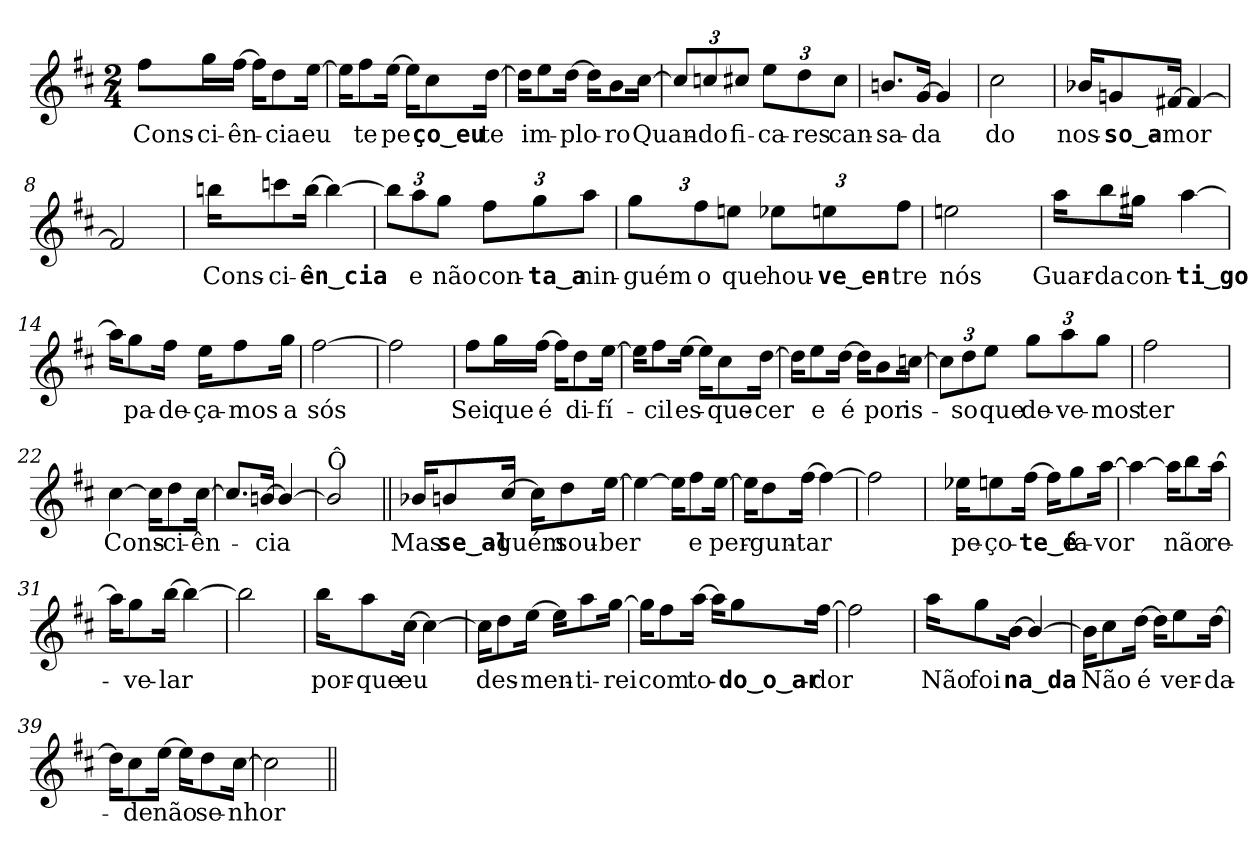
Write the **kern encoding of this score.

**kern	**text
*part1	*part1
*staff1	*staff1
*clefG2	*
*k[f#c#]	*
*D:	*
*M2/4	*
=1	=1
!LO:TX:a:t=[	!
!LO:TX:a:t=ca. 78]	!
!	!LO:LY:b
*^	*
8ff#\L	2ryy	Cons-
!	!	!LO:LY:b
16gg\L	.	-ci-
!	!	!LO:LY:b
[<16ff#\JJ	.	-ên-
16ff#\KL]	.	.
!	!	!LO:LY:b
8dd\	.	-cia
!	!	!LO:LY:b
[<16ee\Jk	.	eu
=2	=2	=2
16ee\KL]	2ryy	.
!	!	!LO:LY:b
8ff#\	.	te
!	!	!LO:LY:b
[<16ee\Jk	.	pe
16ee\KL]	.	.
!	!	!LO:LY:b
8cc#\	.	ço‿eu
!	!	!LO:LY:b
[<16dd\Jk	.	te
=3	=3	=3
16dd\KL]	2ryy	.
!	!	!LO:LY:b
8ee\	.	im-
!	!	!LO:LY:b
[<16dd\Jk	.	-plo-
16dd\KL]	.	.
!	!	!LO:LY:b
8b\	.	-ro
!	!	!LO:LY:b
[<16cc#\Jk	.	Quan-
!!LO:LB:g=z	!!
=4	=4	=4
12cc#/L]	2ryy	.
!	!	!LO:LY:b
12ccn/	.	-do
!	!	!LO:LY:b
12cc#X/J	.	fi-
!	!	!LO:LY:b
12ee\L	.	-ca-
!	!	!LO:LY:b
12dd\	.	-res
!	!	!LO:LY:b
12cc#\J	.	can-
=5	=5	=5
!	!	!LO:LY:b
8.bn/L	2ryy	-sa-
!	!	!LO:LY:b
[>16g/Jk	.	-da
4g/]	.	.
=6	=6	=6
!	!	!LO:LY:b
2cc#\	2ryy	do
=7	=7	=7
!	!	!LO:LY:b
16b-X/KL	2ryy	nos-
!	!	!LO:LY:b
8gn/	.	-so‿a-
!	!	!LO:LY:b
[>16f#X/Jk	.	-mor
4f#/_	.	.
!!LO:LB:g=z	!!
=8	=8	=8
2f#/]	2ryy	.
=9	=9	=9
!	!	!LO:LY:b
16bbn\KL	2ryy	Cons-
!	!	!LO:LY:b
8cccn\	.	-ci-
!	!	!LO:LY:b
[<16bb\Jk	.	-ên‿cia
4bb\_	.	.
=10	=10	=10
12bb\L]	2ryy	.
!	!	!LO:LY:b
12aa\	.	e
!	!	!LO:LY:b
12gg\J	.	não
!	!	!LO:LY:b
12ff#\L	.	con-
!	!	!LO:LY:b
12gg\	.	-ta‿a
!	!	!LO:LY:b
12aa\J	.	nin-
=11	=11	=11
!	!	!LO:LY:b
12gg\L	4ryy	-guém
!	!	!LO:LY:b
12ff#\	.	o
!	!	!LO:LY:b
12een\J	.	que
!	!	!LO:LY:b
12ee-X\L	4ryy	hou-
!	!	!LO:LY:b
12een\	.	-ve‿en-
!	!	!LO:LY:b
12ff#\J	.	-tre
!!LO:LB:g=z	!!
=12	=12	=12
!	!	!LO:LY:b
2een\	4ryy	nós
.	4ryy	.
=13	=13	=13
!	!	!LO:LY:b
16aa\KL	2ryy	Guar-
!	!	!LO:LY:b
8bb\	.	-da
!	!	!LO:LY:b
16gg#X\Jk	.	con-
!	!	!LO:LY:b
[<4aa\	.	-ti‿go
=14	=14	=14
16aa\KL]	2ryy	.
!	!	!LO:LY:b
8gg\	.	pa-
!	!	!LO:LY:b
16ff#\Jk	.	-de-
!	!	!LO:LY:b
16ee\KL	.	-ça-
!	!	!LO:LY:b
8ff#\	.	-mos
!	!	!LO:LY:b
16gg\Jk	.	a
!!LO:LB:g=z	!!
=15	=15	=15
!	!	!LO:LY:b
[<2ff#\	2ryy	sós
=16	=16	=16
2ff#\]	2ryy	.
=17	=17	=17
!	!	!LO:LY:b
8ff#\L	2ryy	Sei
!	!	!LO:LY:b
16gg\L	.	que
!	!	!LO:LY:b
[<16ff#\JJ	.	é
16ff#\KL]	.	.
!	!	!LO:LY:b
8dd\	.	di-
!	!	!LO:LY:b
[<16ee\Jk	.	-fí-
=18	=18	=18
16ee\KL]	2ryy	.
!	!	!LO:LY:b
8ff#\	.	-cil
!	!	!LO:LY:b
[<16ee\Jk	.	es-
16ee\KL]	.	.
!	!	!LO:LY:b
8cc#\	.	-que-
!	!	!LO:LY:b
[<16dd\Jk	.	-cer
!!LO:LB:g=z	!!
=19	=19	=19
16dd\KL]	2ryy	.
!	!	!LO:LY:b
8ee\	.	e
!	!	!LO:LY:b
[<16dd\Jk	.	é
16dd\KL]	.	.
!	!	!LO:LY:b
8b\	.	por
!	!	!LO:LY:b
[<16ccn\Jk	.	is-
=20	=20	=20
12ccn\L]	4ryy	.
!	!	!LO:LY:b
12dd\	.	-so
!	!	!LO:LY:b
12ee\J	.	que
!	!	!LO:LY:b
12gg\L	4ryy	de-
!	!	!LO:LY:b
12aa\	.	-ve-
!	!	!LO:LY:b
12gg\J	.	-mos
=21	=21	=21
!	!	!LO:LY:b
2ff#\	4ryy	ter
.	4ryy	.
!!LO:LB:g=z	!!
=22	=22	=22
!	!	!LO:LY:b
[<4cc#\	4ryy	Cons-
16cc#\KL]	4ryy	.
!	!	!LO:LY:b
8dd\	.	-ci-
!	!	!LO:LY:b
[<16cc#\Jk	.	-ên-
=23	=23	=23
8.cc#/L]	2ryy	.
!	!	!LO:LY:b
[>16bn/Jk	.	-cia
4b/_	.	.
=24	=24	=24
!LO:TX:a:t=Ô	!	!
2b/]	2ryy	.
!!LO:LB:g=z	!!
=25||	=25||	=25||
!	!	!LO:LY:b
16b-X/KL	2ryy	Mas
!	!	!LO:LY:b
8bn/	.	se‿al-
!	!	!LO:LY:b
[>16cc#/Jk	.	-guém
16cc#\KL]	.	.
!	!	!LO:LY:b
8dd\	.	sou-
!	!	!LO:LY:b
[<16ee\Jk	.	-ber
=26	=26	=26
4ee\_	2ryy	.
16ee\KL]	.	.
!	!	!LO:LY:b
8ff#\	.	e
!	!	!LO:LY:b
[<16ee\Jk	.	per-
=27	=27	=27
16ee\KL]	4ryy	.
!	!	!LO:LY:b
8dd\	.	-gun-
!	!	!LO:LY:b
[<16ff#\Jk	.	-tar
4ff#\_	4ryy	.
=28	=28	=28
2ff#\]	2ryy	.
!!LO:PB:g=z	!!
=29	=29	=29
!	!	!LO:LY:b
16ee-X\KL	2ryy	pe-
!	!	!LO:LY:b
8een\	.	-ço-
!	!	!LO:LY:b
[<16ff#\Jk	.	-te‿é
16ff#\KL]	.	.
!	!	!LO:LY:b
8gg\	.	fa-
!	!	!LO:LY:b
[<16aa\Jk	.	-vor
=30	=30	=30
4aa\_	4ryy	.
16aa\KL]	4ryy	.
!	!	!LO:LY:b
8bb\	.	não
!	!	!LO:LY:b
[<16aa\Jk	.	re-
=31	=31	=31
16aa\KL]	4ryy	.
!	!	!LO:LY:b
8gg\	.	-ve-
!	!	!LO:LY:b
[<16bb\Jk	.	-lar
4bb\_	4ryy	.
=32	=32	=32
2bb\]	2ryy	.
!!LO:LB:g=z	!!
=33	=33	=33
!	!	!LO:LY:b
16bb\KL	2ryy	por-
!	!	!LO:LY:b
8aa\	.	-que
!	!	!LO:LY:b
[<16cc#\Jk	.	eu
4cc#\_	.	.
=34	=34	=34
16cc#\KL]	2ryy	.
!	!	!LO:LY:b
8dd\	.	des-
!	!	!LO:LY:b
[<16ee\Jk	.	-men-
16ee\KL]	.	.
!	!	!LO:LY:b
8aa\	.	-ti-
!	!	!LO:LY:b
[<16gg\Jk	.	-rei
=35	=35	=35
16gg\KL]	2ryy	.
!	!	!LO:LY:b
8ff#\	.	com
!	!	!LO:LY:b
[<16aa\Jk	.	to-
16aa\KL]	.	.
!	!	!LO:LY:b
8gg\	.	-do‿o‿ar-
!	!	!LO:LY:b
[<16ff#\Jk	.	-dor
=36	=36	=36
2ff#\]	2ryy	.
!!LO:LB:g=z	!!
=37	=37	=37
!	!	!LO:LY:b
16aa\KL	2ryy	Não
!	!	!LO:LY:b
8gg\	.	foi
!	!	!LO:LY:b
[<16b\Jk	.	na‿da
4b/_	.	.
=38	=38	=38
16b\KL]	2ryy	.
!	!	!LO:LY:b
8cc#\	.	Não
!	!	!LO:LY:b
[<16dd\Jk	.	é
16dd\KL]	.	.
!	!	!LO:LY:b
8ee\	.	ver-
!	!	!LO:LY:b
[<16dd\Jk	.	-da-
=39	=39	=39
16dd\KL]	2ryy	.
!	!	!LO:LY:b
8cc#\	.	-de
!	!	!LO:LY:b
[<16ee\Jk	.	não
16ee\KL]	.	.
!	!	!LO:LY:b
8dd\	.	se-
!	!	!LO:LY:b
[<16cc#\Jk	.	-nhor
=40	=40	=40
2cc#\]	2ryy	.
*v	*v	*
=||	=||
*-	*-
